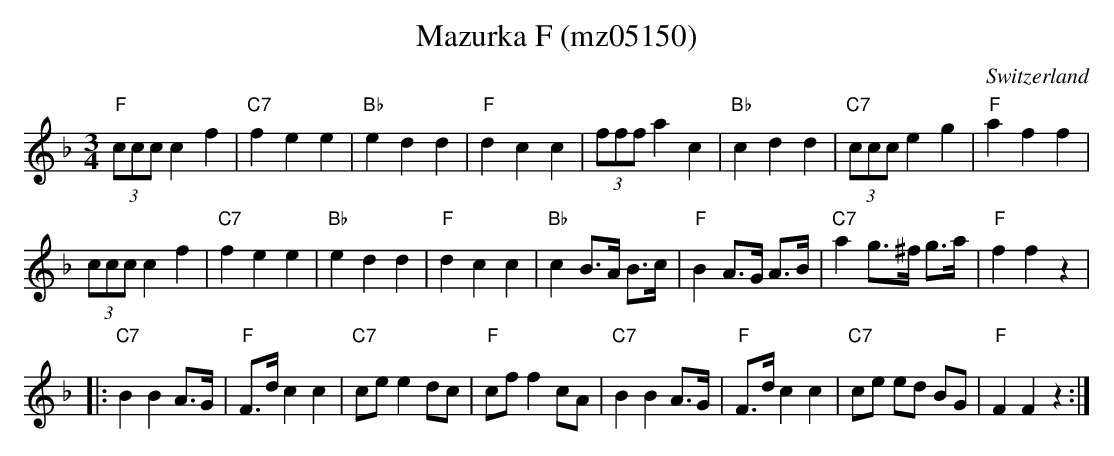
X:1
T:Mazurka F (mz05150)
M:3/4
L:1/8
O:Switzerland
K:F major
"F"(3ccc c2f2 | "C7"f2e2e2 | "Bb"e2d2d2 | "F"d2c2c2 | (3fff a2c2 | "Bb"c2d2d2 | "C7"(3ccc e2g2 | "F"a2f2f2 |
(3ccc c2f2 | "C7"f2e2e2 | "Bb"e2d2d2 | "F"d2c2c2 | "Bb"c2 B>A B>c | "F"B2 A>G A>B | "C7"a2 g>^f g>a | "F"f2f2z2 |
|: "C7"B2B2 A>G | "F"F>d c2c2 | "C7"ce e2 dc | "F"cff2 cA | "C7"B2B2 A>G | "F"F>dc2c2 | "C7"ce ed BG | "F"F2F2z2 :|
